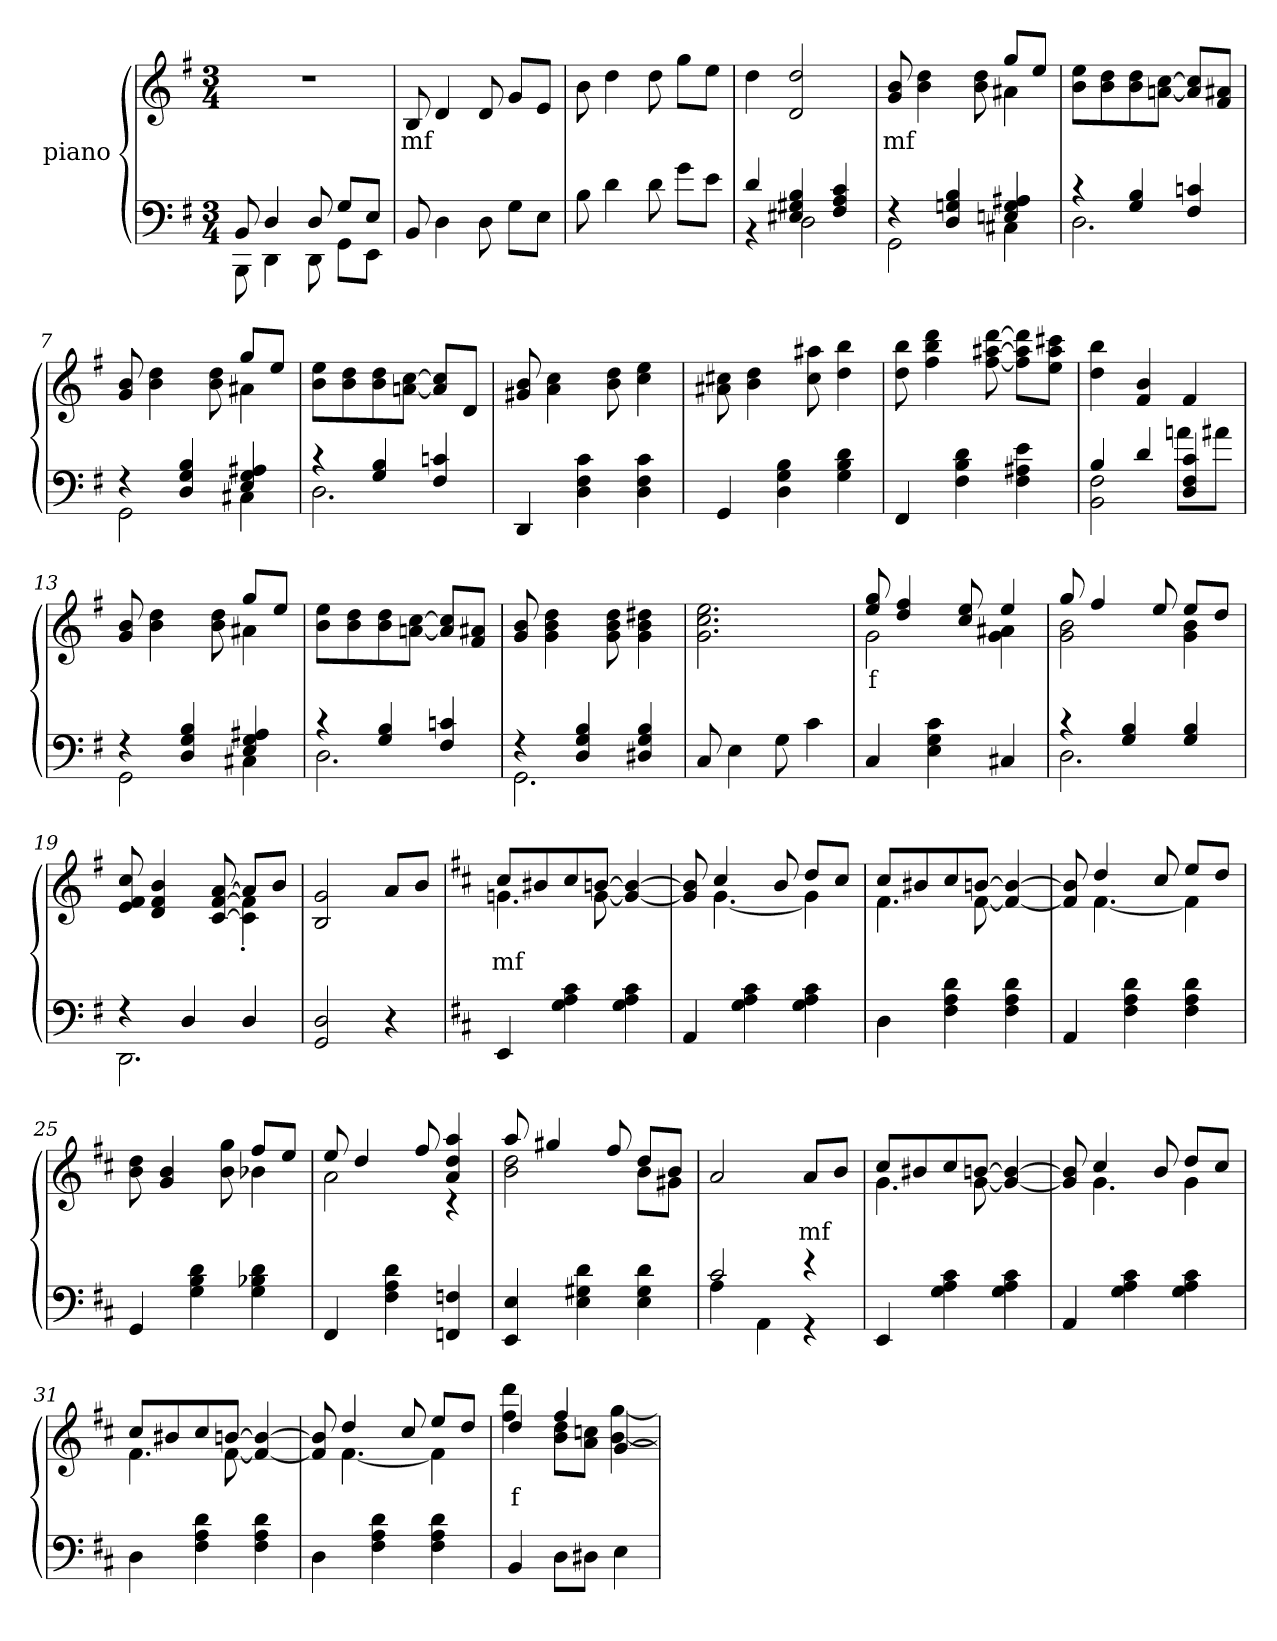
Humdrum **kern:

**kern	**kern	**text
*part2	*part1	*part1
*staff2	*staff1	*staff1
*I"piano	*I"piano	*
*clefF4	*clefG2	*
*k[f#]	*k[f#]	*
*G:	*G:	*
*M3/4	*M3/4	*
=1	=1	=1
*^	*	*
8BB	8BBB	2.r	.
4D	4DD	.	.
8D	8DD	.	.
8GL	8GGL	.	.
8EJ	8EEJ	.	.
*v	*v	*	*
=2	=2	=2
8BB	8B	mf
4D	4d	.
8D	8d	.
8GL	8gL	.
8EJ	8eJ	.
=3	=3	=3
8B	8b	.
4d	4dd	.
8d	8dd	.
8gL	8ggL	.
8eJ	8eeJ	.
=4	=4	=4
*^	*	*
4d	4r	4dd	.
4B 4G#X 4E#X	2D	2dd 2d	.
4c 4A 4F#	.	.	.
=5	=5	=5	=5
*	*	*^	*
4r	2GG	8b 8g	2ryy	mf
.	.	4dd 4b	.	.
4B 4Gn 4D	.	.	.	.
.	.	8dd 8b	.	.
4A#X 4G 4En	4C#X	8ggL	4a#X	.
.	.	8eeJ	.	.
*	*	*v	*v	*
=6	=6	=6	=6
4r	2.D	8ee 8bL	.
.	.	8dd 8b	.
4B 4G	.	8dd 8b	.
.	.	[8cc [8anJ	.
4cn 4F#	.	8cc] 8a]L	.
.	.	8a#X 8f#J	.
=7	=7	=7	=7
*	*	*^	*
4r	2GG	8b 8g	2ryy	.
.	.	4dd 4b	.	.
4B 4G 4D	.	.	.	.
.	.	8dd 8b	.	.
4A#X 4G 4E	4C#X	8ggL	4a#X	.
.	.	8eeJ	.	.
*	*	*v	*v	*
=8	=8	=8	=8
4r	2.D	8ee 8bL	.
.	.	8dd 8b	.
4B 4G	.	8dd 8b	.
.	.	[8cc [8anJ	.
4cn 4F#	.	8cc] 8a]L	.
.	.	8dJ	.
*v	*v	*	*
=9	=9	=9
4DD	8b 8g#X	.
.	4cc 4a	.
4c 4F# 4D	.	.
.	8dd 8b	.
4c 4F# 4D	4ee 4cc	.
=10	=10	=10
4GG	8cc#X 8a#X	.
.	4dd 4b	.
4B 4G 4D	.	.
.	8aa# 8cc#	.
4d 4B 4G	4bb 4dd	.
=11	=11	=11
4FF#	8bb 8dd	.
.	4ddd 4bb 4ff#	.
4d 4B 4F#	.	.
.	[8ddd [8aa#X [8ff#	.
4e 4A#X 4F#	8ddd] 8aa#] 8ff#]L	.
.	8ccc#X 8aa# 8eeJ	.
=12	=12	=12
*^	*	*
4B	2F# 2BB	4bb 4dd	.
4d	.	4b 4f#	.
4c 4F# 4D	8anL	4f#	.
.	8a#XJ	.	.
=13	=13	=13	=13
*	*	*^	*
4r	2GG	8b 8g	2ryy	.
.	.	4dd 4b	.	.
4B 4G 4D	.	.	.	.
.	.	8dd 8b	.	.
4A#X 4G 4E	4C#X	8ggL	4a#X	.
.	.	8eeJ	.	.
*	*	*v	*v	*
=14	=14	=14	=14
4r	2.D	8ee 8bL	.
.	.	8dd 8b	.
4B 4G	.	8dd 8b	.
.	.	[8cc [8anJ	.
4cn 4F#	.	8cc] 8a]L	.
.	.	8a#X 8f#J	.
=15	=15	=15	=15
4r	2.GG	8b 8g	.
.	.	4dd 4b 4g	.
4B 4G 4D	.	.	.
.	.	8dd 8b 8g	.
4B 4G 4D#X	.	4dd#X 4b 4g	.
*v	*v	*	*
=16	=16	=16
8C	2.ee 2.cc 2.g	.
4E	.	.
8G	.	.
4c	.	.
=17	=17	=17
*	*^	*
4C	8gg 8ee	2g	f
.	4ff# 4dd	.	.
4c 4G 4E	.	.	.
.	8ee 8cc	.	.
4C#X	4ee	4a#X 4g	.
=18	=18	=18	=18
*^	*	*	*
4r	2.D	8gg	2b 2g	.
.	.	4ff#	.	.
4B 4G	.	.	.	.
.	.	8ee	.	.
4B 4G	.	8eeL	4b 4g	.
.	.	8ddJ	.	.
=19	=19	=19	=19	=19
4r	2.DD	8cc 8f# 8e	2ryy	.
.	.	4b 4f# 4d	.	.
4D	.	.	.	.
.	.	[8a [8f# [8c	.	.
4D	.	8aL]	4f#]'> 4c]'>	.
.	.	8bJ	.	.
*v	*v	*	*	*
*	*v	*v	*
=20	=20	=20
2D 2GG	2g 2B	.
4r	8aL	.
.	8bJ	.
=21	=21	=21
*k[f#c#]	*k[f#c#]	*
*	*^	*
4EE	8cc#L	4.gn	mf
.	8b#X	.	.
4c# 4A 4G	8cc#	.	.
.	[8bnJ	[8g	.
4c# 4A 4G	4b_ 4g_	4ryy	.
=22	=22	=22	=22
4AA	8b] 8g]	8ryy	.
.	4cc#	[4.g	.
4c# 4A 4G	.	.	.
.	8b	.	.
4c# 4A 4G	8ddL	4g]	.
.	8cc#J	.	.
=23	=23	=23	=23
4D	8cc#L	4.f#	.
.	8b#X	.	.
4d 4A 4F#	8cc#	.	.
.	[8bnJ	[8f#	.
4d 4A 4F#	4b_ 4f#_	4ryy	.
=24	=24	=24	=24
4AA	8b] 8f#]	8ryy	.
.	4dd	[4.f#	.
4d 4A 4F#	.	.	.
.	8cc#	.	.
4d 4A 4F#	8eeL	4f#]	.
.	8ddJ	.	.
=25	=25	=25	=25
4GG	8dd 8b	2ryy	.
.	4b 4g	.	.
4d 4B 4G	.	.	.
.	8gg 8b	.	.
4d 4B-X 4G	8ff#L	4b-X	.
.	8eeJ	.	.
=26	=26	=26	=26
4FF#	8ee	2a	.
.	4dd	.	.
4d 4A 4F#	.	.	.
.	8ff#	.	.
4Fn 4FFn	4aa 4dd 4a	4r	.
=27	=27	=27	=27
4E 4EE	8aa	2dd 2b	.
.	4gg#X	.	.
4d 4G#X 4E	.	.	.
.	8ff#	.	.
4d 4G# 4E	8ddL	8bL	.
.	8bJ	8g#J	.
*	*v	*v	*
=28	=28	=28
*^	*	*
2c#	4A	2a	.
.	4AA	.	.
4r	4r	8aL	mf
.	.	8bJ	.
*v	*v	*	*
=29	=29	=29
*	*^	*
4EE	8cc#L	4.g	.
.	8b#X	.	.
4c# 4A 4G	8cc#	.	.
.	[8bnJ	[8g	.
4c# 4A 4G	4b_ 4g_	4ryy	.
=30	=30	=30	=30
4AA	8b] 8g]	8ryy	.
.	4cc#	4.g	.
4c# 4A 4G	.	.	.
.	8b	.	.
4c# 4A 4G	8ddL	4g	.
.	8cc#J	.	.
=31	=31	=31	=31
4D	8cc#L	4.f#	.
.	8b#X	.	.
4d 4A 4F#	8cc#	.	.
.	[8bnJ	[8f#	.
4d 4A 4F#	4b_ 4f#_	4ryy	.
=32	=32	=32	=32
4D	8b] 8f#]	8ryy	.
.	4dd	[4.f#	.
4d 4A 4F#	.	.	.
.	8cc#	.	.
4d 4A 4F#	8eeL	4f#]	.
.	8ddJ	.	.
=33	=33	=33	=33
4BB	4dd	4ddd 4ff#	f
8DL	4ff#	8dd 8bL	.
8D#XJ	.	8ccn 8aJ	.
4E	[4g	[4gg [4b	.
*	*v	*v	*
=	=	=
*-	*-	*-
